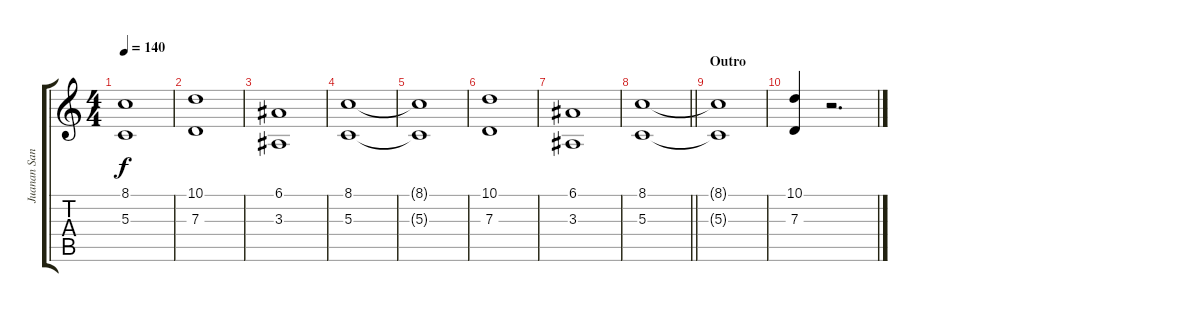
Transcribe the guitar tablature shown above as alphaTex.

\track ("Juanan San Martín" "Juanan San") {instrument synthstrings1}
\staff {score tabs}
\tuning (E4 B3 G3 D3 A2 E2) {hide}
\ts (4 4)
\tempo 140
\clef g2
\ks c
(8.1{t} 5.3{t}).1{dy f} |
(10.1 7.3).1 |
(6.1 3.3).1 |
(8.1 5.3).1 |
(8.1{t} 5.3{t}).1 |
(10.1 7.3).1 |
(6.1 3.3).1 |
\barLineRight lightlight
(8.1 5.3).1 |
\section ("" "Outro")
(8.1{t} 5.3{t}).1 |
(10.1 7.3).4 r.2{d}
